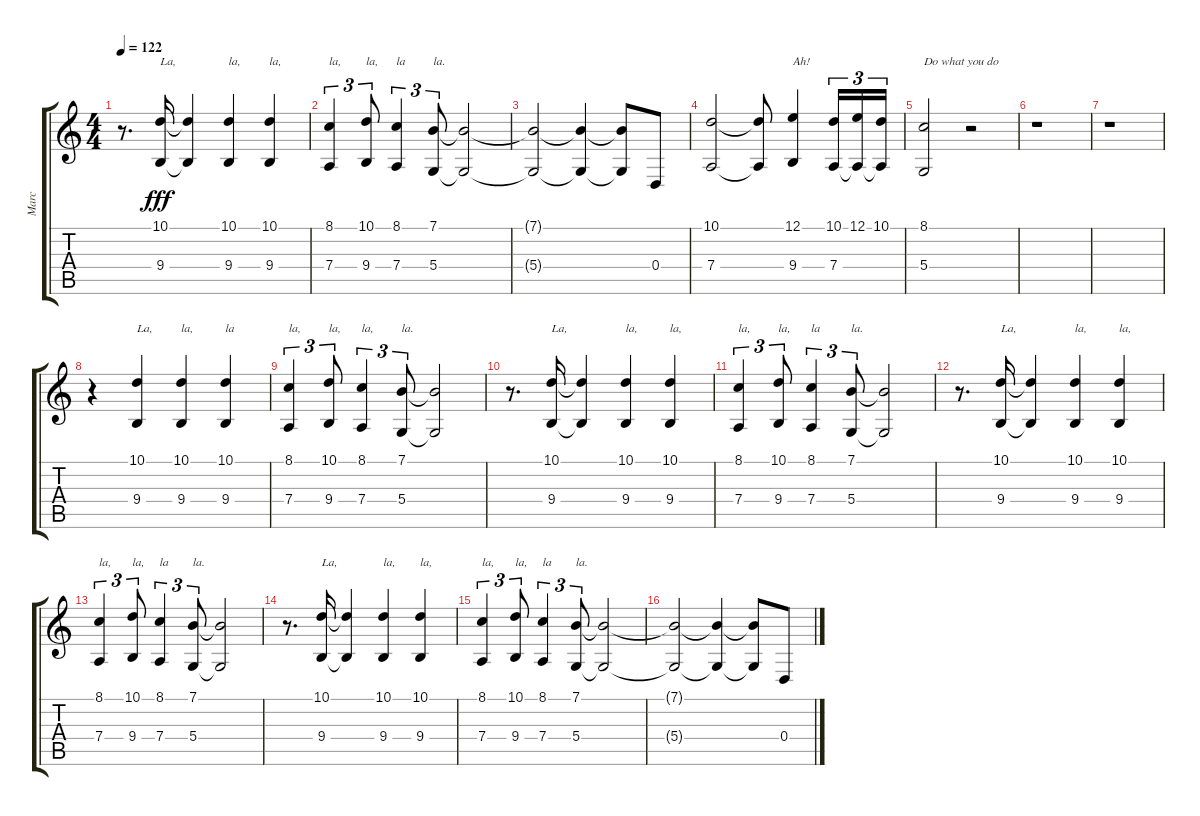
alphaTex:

\track ("Marc" "Marc") {instrument altosax}
\staff {score tabs}
\tuning (E4 B3 G3 D3 A2 E2) {hide}
\ts (4 4)
\tempo 122
\clef g2
\ks c
r.8{d dy fff} (10.1 9.4).16{txt "La,"} (10.1{t} 9.4{t}).4 (10.1 9.4).4{txt "la,"} (10.1 9.4).4{txt "la,"} |
(8.1 7.4).4{tu (3 2) txt "la,"} (10.1 9.4).8{tu (3 2) txt "la,"} (8.1 7.4).4{tu (3 2) txt "la"} (7.1 5.4).8{tu (3 2) txt "la."} (7.1{t} 5.4{t}).2 |
(7.1{t} 5.4{t}).2 (7.1{t} 5.4{t}).4 (7.1{t} 5.4{t}).8 0.4.8 |
(10.1 7.4).2 (10.1{t} 7.4{t}).8 (12.1 9.4).4{txt "Ah!"} (10.1 7.4).16{tu (3 2)} (12.1 7.4{t}).16{tu (3 2)} (10.1 7.4{t}).16{tu (3 2)} |
(8.1 5.4).2{txt "Do what you do"} r.2 |
r.1 |
r.1 |
r.4 (10.1 9.4).4{txt "La,"} (10.1 9.4).4{txt "la,"} (10.1 9.4).4{txt "la"} |
(8.1 7.4).4{tu (3 2) txt "la,"} (10.1 9.4).8{tu (3 2) txt "la,"} (8.1 7.4).4{tu (3 2) txt "la,"} (7.1 5.4).8{tu (3 2) txt "la."} (7.1{t} 5.4{t}).2 |
r.8{d} (10.1 9.4).16{txt "La,"} (10.1{t} 9.4{t}).4 (10.1 9.4).4{txt "la,"} (10.1 9.4).4{txt "la,"} |
(8.1 7.4).4{tu (3 2) txt "la,"} (10.1 9.4).8{tu (3 2) txt "la,"} (8.1 7.4).4{tu (3 2) txt "la"} (7.1 5.4).8{tu (3 2) txt "la."} (7.1{t} 5.4{t}).2 |
r.8{d} (10.1 9.4).16{txt "La,"} (10.1{t} 9.4{t}).4 (10.1 9.4).4{txt "la,"} (10.1 9.4).4{txt "la,"} |
(8.1 7.4).4{tu (3 2) txt "la,"} (10.1 9.4).8{tu (3 2) txt "la,"} (8.1 7.4).4{tu (3 2) txt "la"} (7.1 5.4).8{tu (3 2) txt "la."} (7.1{t} 5.4{t}).2 |
r.8{d} (10.1 9.4).16{txt "La,"} (10.1{t} 9.4{t}).4 (10.1 9.4).4{txt "la,"} (10.1 9.4).4{txt "la,"} |
(8.1 7.4).4{tu (3 2) txt "la,"} (10.1 9.4).8{tu (3 2) txt "la,"} (8.1 7.4).4{tu (3 2) txt "la"} (7.1 5.4).8{tu (3 2) txt "la."} (7.1{t} 5.4{t}).2 |
(7.1{t} 5.4{t}).2 (7.1{t} 5.4{t}).4 (7.1{t} 5.4{t}).8 0.4.8
